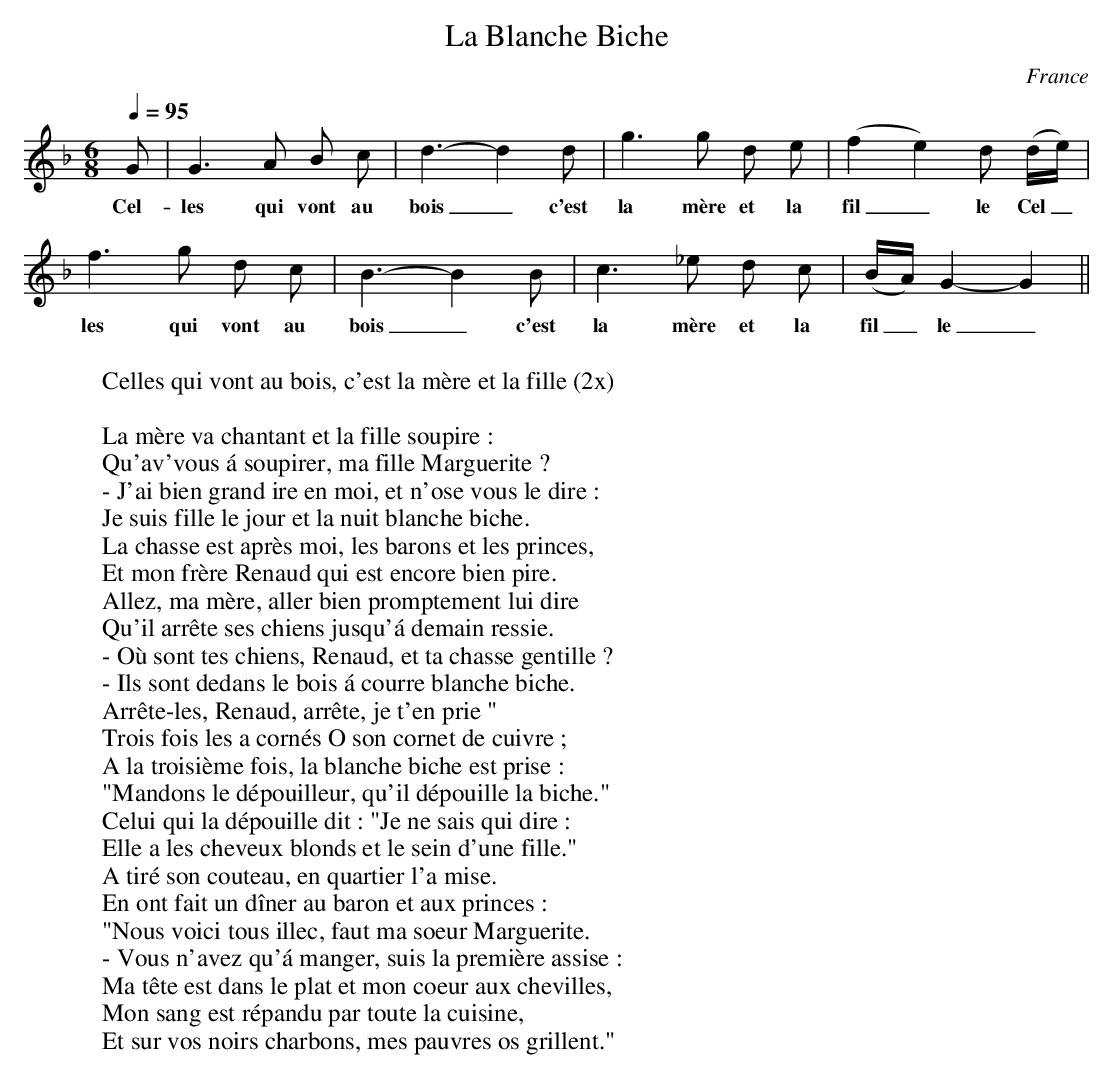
X:1
T:La Blanche Biche
O:France
M:6/8
L:1/8
Q:1/4=95
K:F
G | G3 A B c | d3-d2 d | g3 g d e | (f2 e2) d (d/e/) |
w:Cel- | les qui vont au | bois_ c'est | la m\`ere et la | fil_ le Cel_ |
f3 g d c | B3-B2 B | c3 _e d c | (B/A/)G2- G2 ||
w:les qui vont au | bois_ c'est | la m\`ere et la | fil_ le_ |]
%%vskip 0.5cm
W:Celles qui vont au bois, c'est la m\`ere et la fille (2x)
W:
W:La m\`ere va chantant et la fille soupire :
W:Qu'av'vous \'a soupirer, ma fille Marguerite ?
W:- J'ai bien grand ire en moi, et n'ose vous le dire :
W:Je suis fille le jour et la nuit blanche biche.
W:La chasse est apr\`es moi, les barons et les princes,
W:Et mon fr\`ere Renaud qui est encore bien pire.
W:Allez, ma m\`ere, aller bien promptement lui dire
W:Qu'il arr\^ete ses chiens jusqu'\'a demain ressie.
W:- O\`u sont tes chiens, Renaud, et ta chasse gentille ?
W:- Ils sont dedans le bois \'a courre blanche biche.
W:Arr\^ete-les, Renaud, arr\^ete, je t'en prie "
W:Trois fois les a corn\'es O son cornet de cuivre ;
W:A la troisi\`eme fois, la blanche biche est prise :
W:"Mandons le d\'epouilleur, qu'il d\'epouille la biche."
W:Celui qui la d\'epouille dit : "Je ne sais qui dire :
W:Elle a les cheveux blonds et le sein d'une fille."
W:A tir\'e son couteau, en quartier l'a mise.
W:En ont fait un dîner au baron et aux princes :
W:"Nous voici tous illec, faut ma soeur Marguerite.
W:- Vous n'avez qu'\'a manger, suis la premi\`ere assise :
W:Ma t\^ete est dans le plat et mon coeur aux chevilles,
W:Mon sang est r\'epandu par toute la cuisine,
W:Et sur vos noirs charbons, mes pauvres os grillent."
